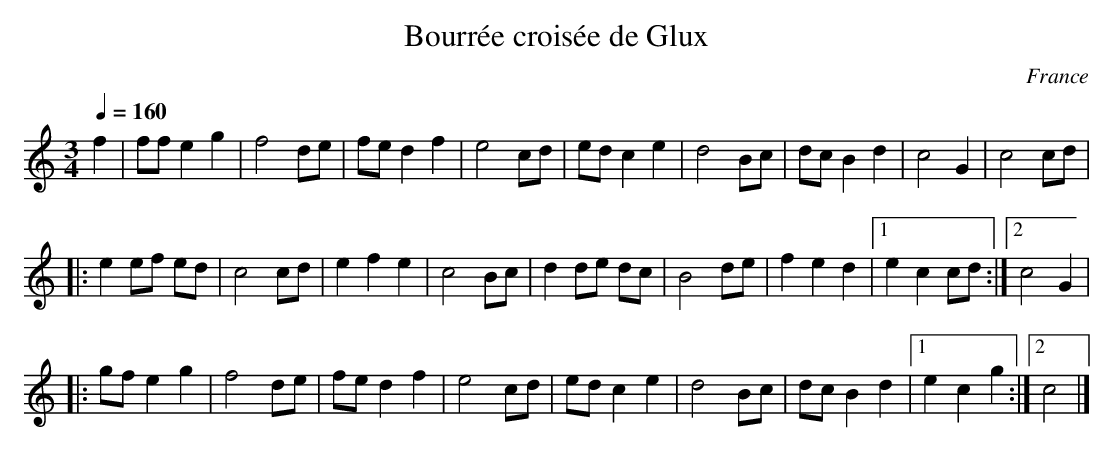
X:1
T:Bourrée croisée de Glux
O:France
M:3/4
L:1/8
Q:1/4=160
K:C
f2|ff e2g2|f4 de|fe d2f2|e4 cd|ed c2e2|d4 Bc|dc B2d2|c4G2|c4 cd|
|:e2 ef ed|c4 cd|e2f2e2|c4Bc|d2de dc|B4 de|f2e2d2|1e2c2 cd:|2c4 G2|
|:gf e2g2|f4 de|fe d2 f2|e4 cd|ed c2e2|d4 Bc|dc B2d2|1e2c2g2:|2c4|]
